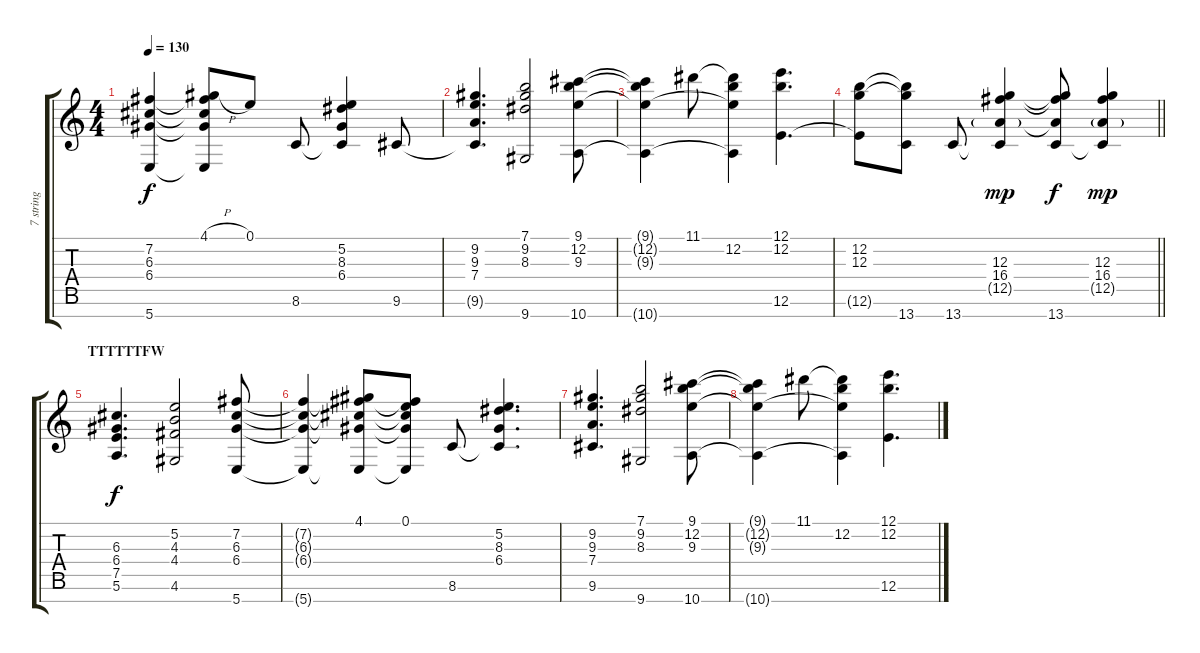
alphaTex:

\track ("7 string" "7 string") {instrument electricguitarjazz}
\staff {score tabs}
\tuning (E4 B3 G3 D3 A2 E2 B1) {hide}
\ts (4 4)
\tempo 130
\clef g2
\ks c
(7.2{t} 6.3{t} 6.4{t} 5.7{t}).4{dy f} (4.1{h} 7.2{t} 6.3{t} 6.4{t} 5.7{t}).8 0.1.8 8.6.8 (5.2 8.3 6.4 8.6{t}).4 9.6.8 |
(9.2 9.3 7.4 9.6{t}).4{d} (7.1 9.2 8.3 9.7).2 (9.1 12.2 9.3 10.7).8 |
(9.1{t} 12.2{t} 9.3{t} 10.7{t}).4 11.1.8 (11.1{t} 12.2 9.3{t} 10.7{t}).4 (12.1 12.2 12.6).4{d} |
\barLineRight lightlight
(12.2 12.3 12.6{t}).8 (12.2{t} 12.3{t} 13.7).8 13.7.8 (12.3 16.4 12.5{g} 13.7{t}).4{dy mp} (12.3{t} 16.4{t} 12.5{t} 13.7).8{dy f} (12.3 16.4 12.5{g} 13.7{t}).4{dy mp} |
\section ("" "TTTTTTFW")
(6.3 6.4 7.5 5.6).4{d dy f} (5.2 4.3 4.4 4.6).2 (7.2 6.3 6.4 5.7).8 |
(7.2{t} 6.3{t} 6.4{t} 5.7{t}).4 (4.1 7.2{t} 6.3{t} 6.4{t} 5.7{t}).8 (0.1 7.2{t} 6.3{t} 6.4{t} 5.7{t}).8 8.6.8 (5.2 8.3 6.4 8.6{t}).4{d} |
(9.2 9.3 7.4 9.6).4{d} (7.1 9.2 8.3 9.7).2 (9.1 12.2 9.3 10.7).8 |
(9.1{t} 12.2{t} 9.3{t} 10.7{t}).4 11.1.8 (11.1{t} 12.2 9.3{t} 10.7{t}).4 (12.1 12.2 12.6).4{d}
